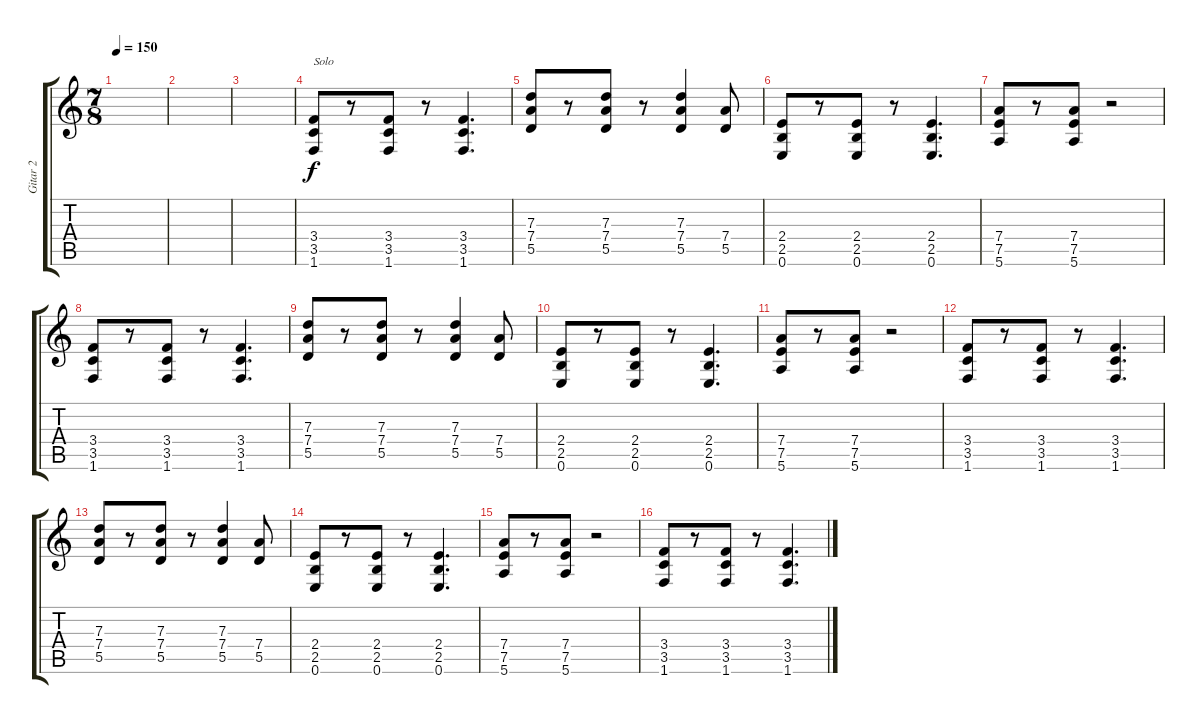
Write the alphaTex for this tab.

\track ("Gitar 2" "Gitar 2") {instrument distortionguitar}
\staff {score tabs}
\tuning (E4 B3 G3 D3 A2 E2) {hide}
\ts (7 8)
\tempo 150
\clef g2
\ks c
|
|
|
(3.4 3.5 1.6).8{txt "Solo"} r.8 (3.4 3.5 1.6).8 r.8 (3.4 3.5 1.6).4{d} |
(7.3 7.4 5.5).8 r.8 (7.3 7.4 5.5).8 r.8 (7.3 7.4 5.5).4 (7.4 5.5).8 |
(2.4 2.5 0.6).8 r.8 (2.4 2.5 0.6).8 r.8 (2.4 2.5 0.6).4{d} |
(7.4 7.5 5.6).8 r.8 (7.4 7.5 5.6).8 r.2 |
(3.4 3.5 1.6).8 r.8 (3.4 3.5 1.6).8 r.8 (3.4 3.5 1.6).4{d} |
(7.3 7.4 5.5).8 r.8 (7.3 7.4 5.5).8 r.8 (7.3 7.4 5.5).4 (7.4 5.5).8 |
(2.4 2.5 0.6).8 r.8 (2.4 2.5 0.6).8 r.8 (2.4 2.5 0.6).4{d} |
(7.4 7.5 5.6).8 r.8 (7.4 7.5 5.6).8 r.2 |
(3.4 3.5 1.6).8 r.8 (3.4 3.5 1.6).8 r.8 (3.4 3.5 1.6).4{d} |
(7.3 7.4 5.5).8 r.8 (7.3 7.4 5.5).8 r.8 (7.3 7.4 5.5).4 (7.4 5.5).8 |
(2.4 2.5 0.6).8 r.8 (2.4 2.5 0.6).8 r.8 (2.4 2.5 0.6).4{d} |
(7.4 7.5 5.6).8 r.8 (7.4 7.5 5.6).8 r.2 |
(3.4 3.5 1.6).8 r.8 (3.4 3.5 1.6).8 r.8 (3.4 3.5 1.6).4{d}
